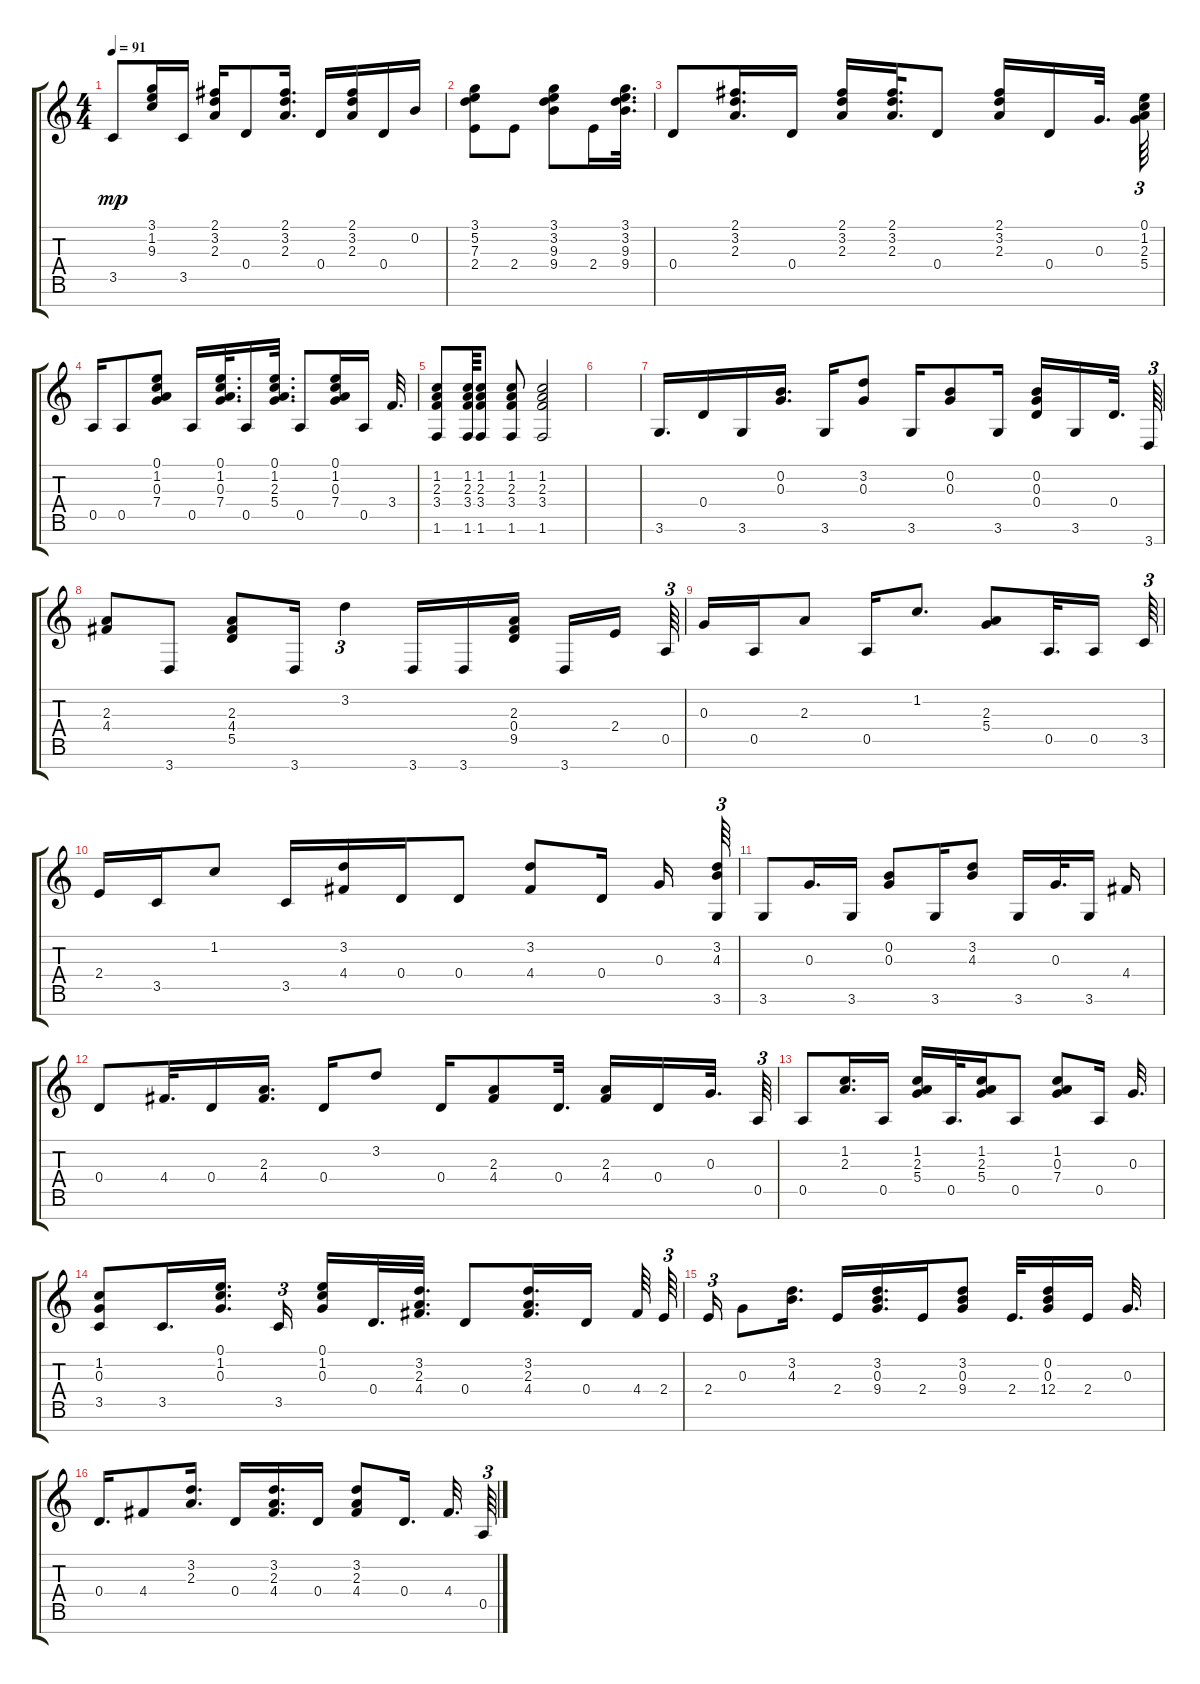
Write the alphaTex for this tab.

\track "" {instrument electricguitarclean}
\staff {score tabs}
\tuning (E4 B3 G3 D3 A2 E2 B1) {hide}
\ts (4 4)
\tempo 91
\clef g2
\ks c
3.5.8{dy mp} (3.1 1.2 9.3).16 3.5.16 (2.1 3.2 2.3).16 0.4.8 (2.1 3.2 2.3).16{d} 0.4.16 (2.1 3.2 2.3).16 0.4.16 0.2.16 |
(3.1 5.2 7.3 2.4).8 2.4.8 (3.1 3.2 9.3 9.4).8 2.4.16 (3.1 3.2 9.3 9.4).32{d} |
0.4.8 (2.1 3.2 2.3).16{d} 0.4.16 (2.1 3.2 2.3).16 (2.1 3.2 2.3).32{d} 0.4.8 (2.1 3.2 2.3).16 0.4.16 0.3.32{d} (0.1 1.2 2.3 5.4).64{tu (3 2)} |
0.5.16 0.5.8 (0.1 1.2 0.3 7.4).8 0.5.16 (0.1 1.2 0.3 7.4).32{d} 0.5.16 (0.1 1.2 2.3 5.4).32{d} 0.5.8 (0.1 1.2 0.3 7.4).16 0.5.16 3.4.32{d} |
(1.2 2.3 3.4 1.6).8 (1.2 2.3 3.4 1.6).64 (1.2 2.3 3.4 1.6).8 (1.2 2.3 3.4 1.6).8 (1.2 2.3 3.4 1.6).2 |
|
3.6.16{d} 0.4.16 3.6.16 (0.2 0.3).16{d} 3.6.16 (3.2 0.3).8 3.6.16 (0.2 0.3).8 3.6.16 (0.2 0.3 0.4).16 3.6.16 0.4.32{d} 3.7.64{tu (3 2)} |
(2.3 4.4).8 3.7.8 (2.3 4.4 5.5).8 3.7.16 3.2.4{tu (3 2)} 3.7.16 3.7.16 (2.3 0.4 9.5).16 3.7.16 2.4.16 0.5.64{tu (3 2)} |
0.3.16 0.5.16 2.3.8 0.5.16 1.2.8{d} (2.3 5.4).8 0.5.32{d} 0.5.16 3.5.64{tu (3 2)} |
2.4.16 3.5.16 1.2.8 3.5.16 (3.2 4.4).16 0.4.16 0.4.8 (3.2 4.4).8 0.4.16 0.3.16 (3.2 4.3 3.6).64{tu (3 2)} |
3.6.8 0.3.16{d} 3.6.16 (0.2 0.3).8 3.6.16 (3.2 4.3).8 3.6.16 0.3.32{d} 3.6.16 4.4.16 |
0.4.8 4.4.32{d} 0.4.16 (2.3 4.4).16{d} 0.4.16 3.2.8 0.4.16 (2.3 4.4).8 0.4.32{d} (2.3 4.4).16 0.4.16 0.3.32{d} 0.5.64{tu (3 2)} |
0.5.8 (1.2 2.3).16{d} 0.5.16 (1.2 2.3 5.4).16 0.5.32{d} (1.2 2.3 5.4).16 0.5.8 (1.2 0.3 7.4).8 0.5.16 0.3.32{d} |
(1.2 0.3 3.5).8 3.5.16{d} (0.1 1.2 0.3).16{d} 3.5.16{tu (3 2)} (0.1 1.2 0.3).16 0.4.32{d} (3.2 2.3 4.4).32{d} 0.4.8 (3.2 2.3 4.4).16{d} 0.4.16 4.4.64 2.4.64{tu (3 2)} |
2.4.16{tu (3 2)} 0.3.8 (3.2 4.3).16{d} 2.4.16 (3.2 0.3 9.4).16{d} 2.4.16 (3.2 0.3 9.4).8 2.4.32{d} (0.2 0.3 12.4).16 2.4.16 0.3.32{d} |
0.4.16{d} 4.4.8 (3.2 2.3).16{d} 0.4.16 (3.2 2.3 4.4).16{d} 0.4.16 (3.2 2.3 4.4).8 0.4.16{d} 4.4.32{d} 0.5.64{tu (3 2)}
